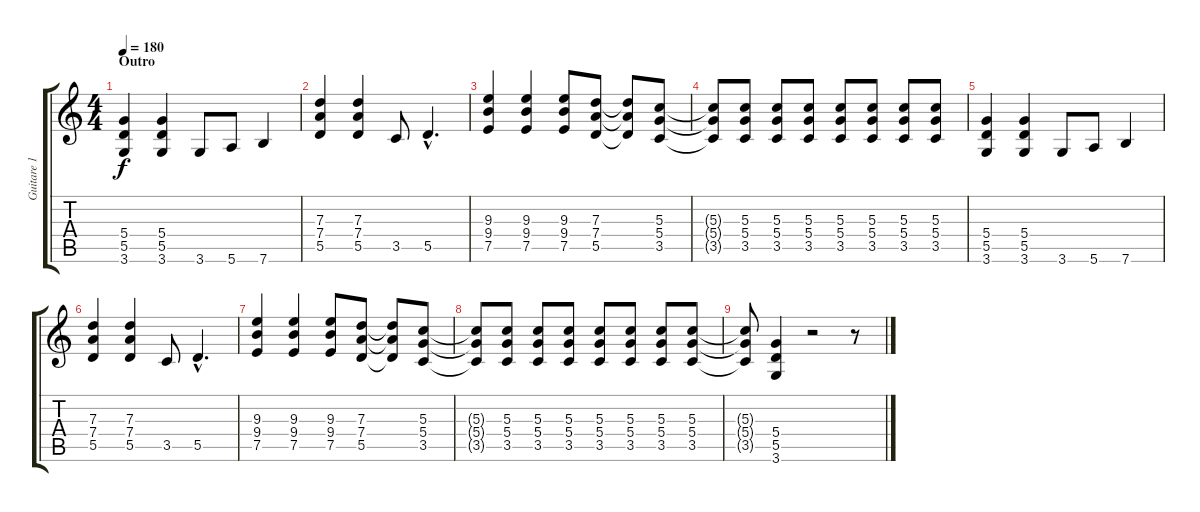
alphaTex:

\track ("Guitare 1" "Guitare 1") {instrument overdrivenguitar}
\staff {score tabs}
\tuning (E4 B3 G3 D3 A2 E2) {hide}
\ts (4 4)
\section ("" "Outro")
\tempo 180
\clef g2
\ks c
(5.4 5.5 3.6).4{dy f} (5.4 5.5 3.6).4 3.6.8 5.6.8 7.6.4 |
(7.3 7.4 5.5).4 (7.3 7.4 5.5).4 3.5.8 5.5{hac}.4{d} |
(9.3 9.4 7.5).4 (9.3 9.4 7.5).4 (9.3 9.4 7.5).8 (7.3 7.4 5.5).8 (7.3{t} 7.4{t} 5.5{t}).8 (5.3 5.4 3.5).8 |
(5.3{t} 5.4{t} 3.5{t}).8 (5.3 5.4 3.5).8 (5.3 5.4 3.5).8 (5.3 5.4 3.5).8 (5.3 5.4 3.5).8 (5.3 5.4 3.5).8 (5.3 5.4 3.5).8 (5.3 5.4 3.5).8 |
(5.4 5.5 3.6).4 (5.4 5.5 3.6).4 3.6.8 5.6.8 7.6.4 |
(7.3 7.4 5.5).4 (7.3 7.4 5.5).4 3.5.8 5.5{hac}.4{d} |
(9.3 9.4 7.5).4 (9.3 9.4 7.5).4 (9.3 9.4 7.5).8 (7.3 7.4 5.5).8 (7.3{t} 7.4{t} 5.5{t}).8 (5.3 5.4 3.5).8 |
(5.3{t} 5.4{t} 3.5{t}).8 (5.3 5.4 3.5).8 (5.3 5.4 3.5).8 (5.3 5.4 3.5).8 (5.3 5.4 3.5).8 (5.3 5.4 3.5).8 (5.3 5.4 3.5).8 (5.3 5.4 3.5).8 |
(5.3{t} 5.4{t} 3.5{t}).8 (5.4 5.5 3.6).4 r.2 r.8
